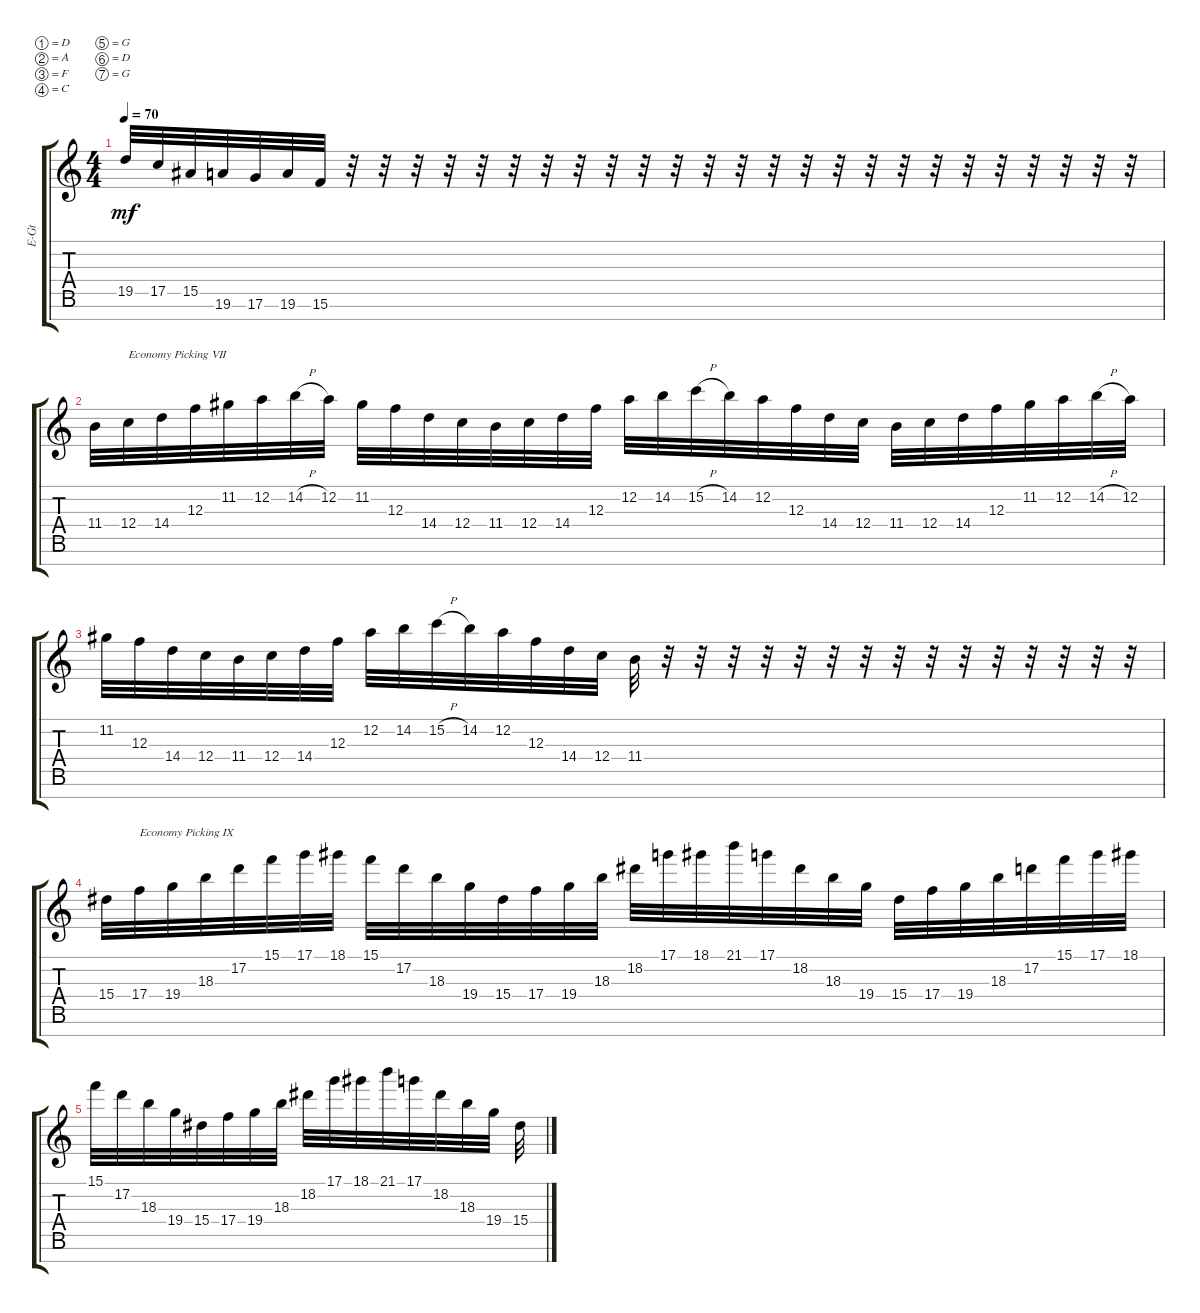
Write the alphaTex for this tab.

\defaultSystemsLayout 4
\bracketExtendMode groupsimilarinstruments
\otherSystemsTrackNameOrientation horizontal
\track ("Electric Guitar" "E-Gt") {instrument overdrivenguitar}
\staff {score tabs}
\tuning (D4 A3 F3 C3 G2 D2 G1)
\ts (4 4)
\tempo 70
\clef g2
\ks c
19.5.32{dy mf beam Up} 17.5.32{beam Up} 15.5{acc #}.32{beam Up} 19.6.32{beam Up} 17.6.32{beam Up} 19.6.32{beam Up} 15.6.32{beam Up} r.32{beam Up} r.32{beam Up} r.32{beam Up} r.32{beam Up} r.32{beam Up} r.32{beam Up} r.32{beam Up} r.32{beam Up} r.32{beam Up} r.32{beam Up} r.32{beam Up} r.32{beam Up} r.32{beam Up} r.32{beam Up} r.32{beam Up} r.32{beam Up} r.32{beam Up} r.32{beam Up} r.32{beam Up} r.32{beam Up} r.32{beam Up} r.32{beam Up} r.32{beam Up} r.32{beam Up} r.32{beam Up} |
11.4.32{beam Down} 12.4.32{txt "Economy Picking VII" beam Down} 14.4.32{beam Down} 12.3.32{beam Down} 11.2{acc #}.32{beam Down} 12.2.32{beam Down} 14.2{h}.32{beam Down} 12.2.32{beam Down} 11.2{acc #}.32{beam Down} 12.3.32{beam Down} 14.4.32{beam Down} 12.4.32{beam Down} 11.4.32{beam Down} 12.4.32{beam Down} 14.4.32{beam Down} 12.3.32{beam Down} 12.2.32{beam Down} 14.2.32{beam Down} 15.2{h}.32{beam Down} 14.2.32{beam Down} 12.2.32{beam Down} 12.3.32{beam Down} 14.4.32{beam Down} 12.4.32{beam Down} 11.4.32{beam Down} 12.4.32{beam Down} 14.4.32{beam Down} 12.3.32{beam Down} 11.2{acc #}.32{beam Down} 12.2.32{beam Down} 14.2{h}.32{beam Down} 12.2.32{beam Down} |
11.2{acc #}.32{beam Down} 12.3.32{beam Down} 14.4.32{beam Down} 12.4.32{beam Down} 11.4.32{beam Down} 12.4.32{beam Down} 14.4.32{beam Down} 12.3.32{beam Down} 12.2.32{beam Down} 14.2.32{beam Down} 15.2{h}.32{beam Down} 14.2.32{beam Down} 12.2.32{beam Down} 12.3.32{beam Down} 14.4.32{beam Down} 12.4.32{beam Down} 11.4.32{beam Down} r.32{beam Down} r.32{beam Down} r.32{beam Down} r.32{beam Down} r.32{beam Down} r.32{beam Down} r.32{beam Down} r.32{beam Down} r.32{beam Down} r.32{beam Down} r.32{beam Down} r.32{beam Down} r.32{beam Down} r.32{beam Down} r.32{beam Down} |
15.4{acc #}.32{beam Down} 17.4.32{txt "Economy Picking IX" beam Down} 19.4.32{beam Down} 18.3.32{beam Down} 17.2.32{beam Down} 15.1.32{beam Down} 17.1.32{beam Down} 18.1{acc #}.32{beam Down} 15.1.32{beam Down} 17.2.32{beam Down} 18.3.32{beam Down} 19.4.32{beam Down} 15.4{acc #}.32{beam Down} 17.4.32{beam Down} 19.4.32{beam Down} 18.3.32{beam Down} 18.2{acc #}.32{beam Down} 17.1.32{beam Down} 18.1{acc #}.32{beam Down} 21.1.32{beam Down} 17.1.32{beam Down} 18.2{acc #}.32{beam Down} 18.3.32{beam Down} 19.4.32{beam Down} 15.4{acc #}.32{beam Down} 17.4.32{beam Down} 19.4.32{beam Down} 18.3.32{beam Down} 17.2.32{beam Down} 15.1.32{beam Down} 17.1.32{beam Down} 18.1{acc #}.32{beam Down} |
15.1.32{beam Down} 17.2.32{beam Down} 18.3.32{beam Down} 19.4.32{beam Down} 15.4{acc #}.32{beam Down} 17.4.32{beam Down} 19.4.32{beam Down} 18.3.32{beam Down} 18.2{acc #}.32{beam Down} 17.1.32{beam Down} 18.1{acc #}.32{beam Down} 21.1.32{beam Down} 17.1.32{beam Down} 18.2{acc #}.32{beam Down} 18.3.32{beam Down} 19.4.32{beam Down} 15.4{acc #}.32{beam Down}
